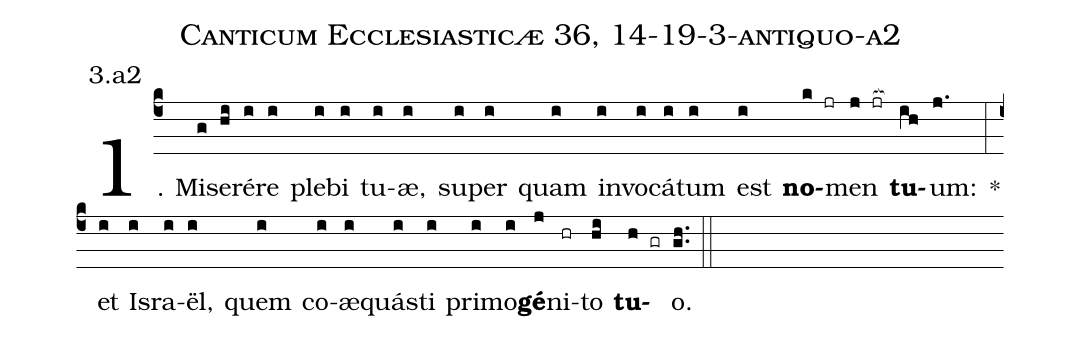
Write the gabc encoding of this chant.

name: Canticum Ecclesiasticæ 36, 14-19-3-antiquo-a2;
annotation: 3.a2;
%%
(c4)1. Mi(g)se(hi)ré(i)re(i) ple(i)bi(i) tu(i)æ,(i) su(i)per(i) quam(i) in(i)vo(i)cá(i)tum(i) est(i) <b>no</b>(k jr)men(j jr[ocb:1{]) <b>tu</b>(ih[ocb:0}])um:(j.) *(:) et(i) Is(i)ra(i)ël,(i) quem(i) co(i)æ(i)quás(i)ti(i) pri(i)mo(i)<b>gé</b>(j)ni(hr)to(hi) <b>tu</b>(h gr)o.(gh..) (::)
